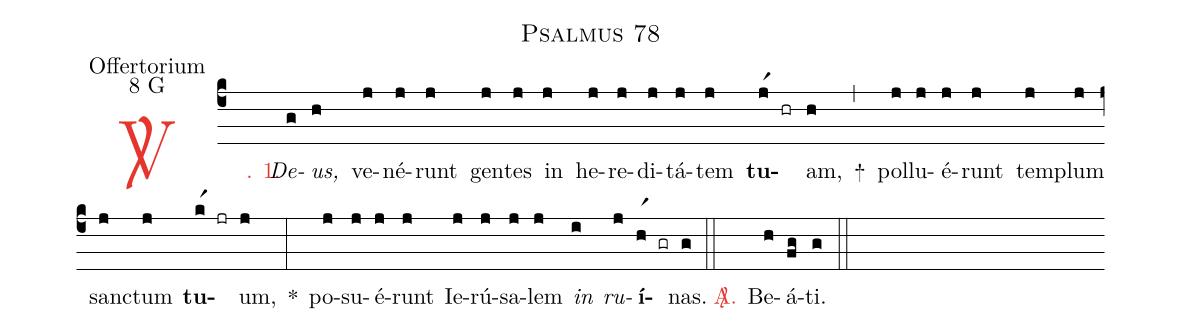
name: Psalmus 78;
office-part: Offertorium;
mode: 8;
mode-differentia: G;
%%
(c4)

<c><sp>V/</sp>. 1.</c>() <i>De</i>(g)<i>us,</i>(h) ve(j)né(j)runt(j) gen(j)tes(j) in(j) he(j)re(j)di(j)tá(j)tem(j) <b>tu</b>(jr1 hr)am,(h) +(,) pol(j)lu(j)é(j)runt(j) tem(j)plum(j) sanc(j)tum(j) <b>tu</b>(kr1 jr)um,(j) *(:) po(j)su(j)é(j)runt(j) Ie(j)rú(j)sa(j)lem(j) <i>in</i>(i) <i>ru</i>(j)<b>í</b>(hr1 gr)nas.(g)

(::)

<c><sp>A/</sp>.</c>() Be(h)á(fg)ti.(g)

(::)
